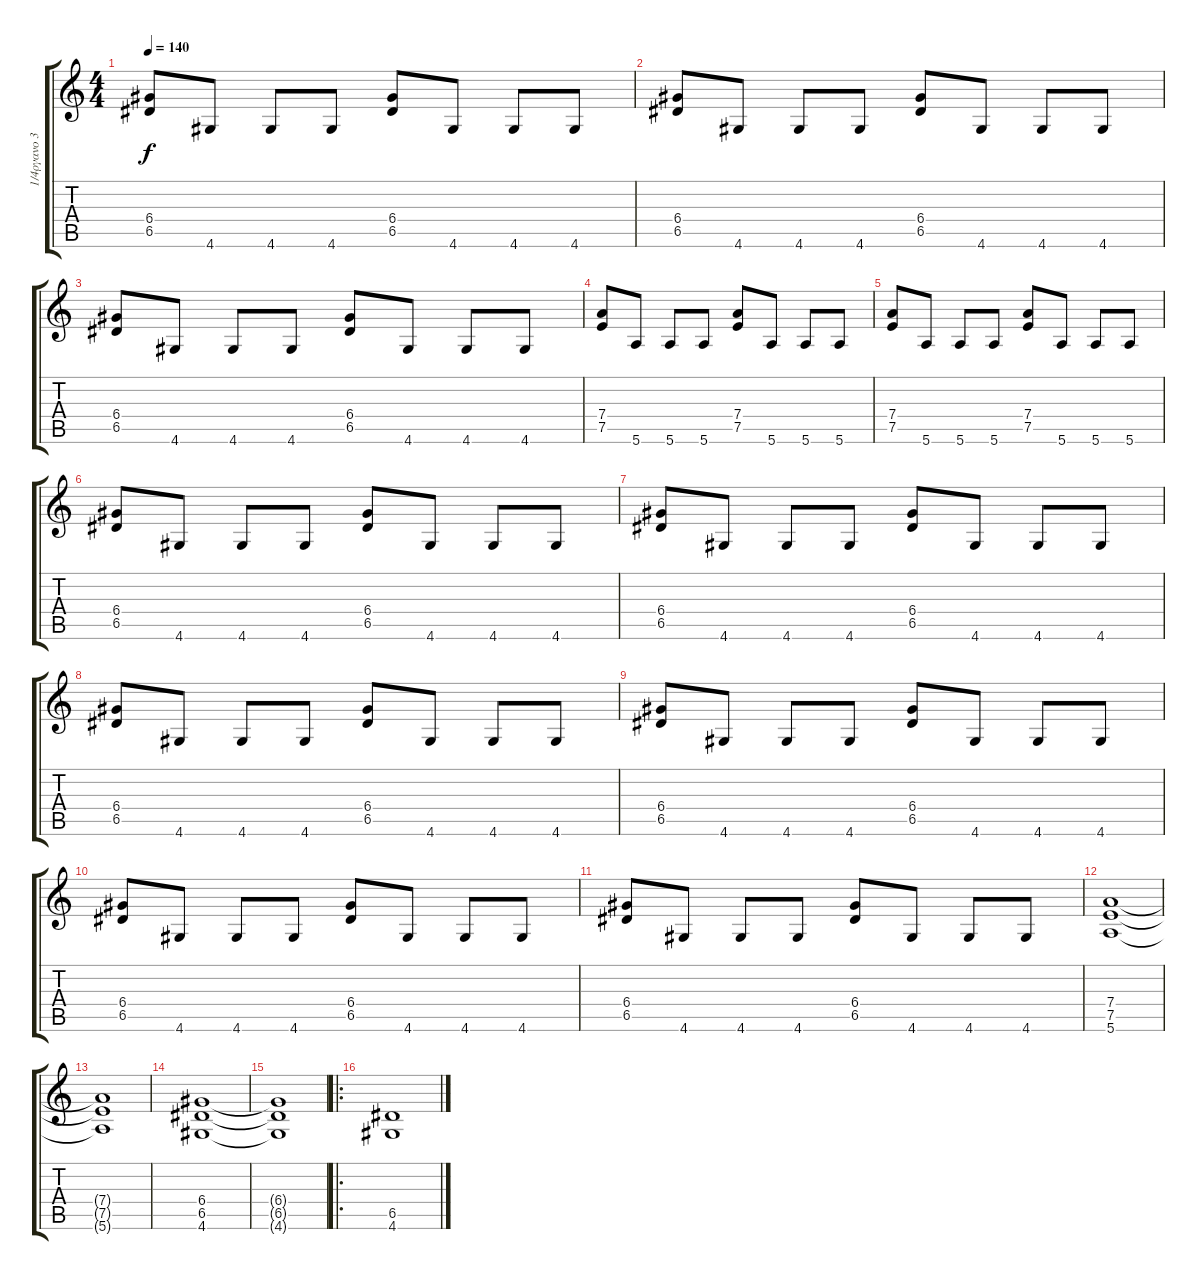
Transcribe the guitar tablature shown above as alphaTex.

\track ("1/4ργανο 3" "1/4ργανο 3") {instrument distortionguitar}
\staff {score tabs}
\tuning (E4 B3 G3 D3 A2 E2) {hide}
\ts (4 4)
\tempo 140
\clef g2
\ks c
(6.4 6.5).8{dy f} 4.6.8 4.6.8 4.6.8 (6.4 6.5).8 4.6.8 4.6.8 4.6.8 |
(6.4 6.5).8 4.6.8 4.6.8 4.6.8 (6.4 6.5).8 4.6.8 4.6.8 4.6.8 |
(6.4 6.5).8 4.6.8 4.6.8 4.6.8 (6.4 6.5).8 4.6.8 4.6.8 4.6.8 |
(7.4 7.5).8 5.6.8 5.6.8 5.6.8 (7.4 7.5).8 5.6.8 5.6.8 5.6.8 |
(7.4 7.5).8 5.6.8 5.6.8 5.6.8 (7.4 7.5).8 5.6.8 5.6.8 5.6.8 |
(6.4 6.5).8 4.6.8 4.6.8 4.6.8 (6.4 6.5).8 4.6.8 4.6.8 4.6.8 |
(6.4 6.5).8 4.6.8 4.6.8 4.6.8 (6.4 6.5).8 4.6.8 4.6.8 4.6.8 |
(6.4 6.5).8 4.6.8 4.6.8 4.6.8 (6.4 6.5).8 4.6.8 4.6.8 4.6.8 |
(6.4 6.5).8 4.6.8 4.6.8 4.6.8 (6.4 6.5).8 4.6.8 4.6.8 4.6.8 |
(6.4 6.5).8 4.6.8 4.6.8 4.6.8 (6.4 6.5).8 4.6.8 4.6.8 4.6.8 |
(6.4 6.5).8 4.6.8 4.6.8 4.6.8 (6.4 6.5).8 4.6.8 4.6.8 4.6.8 |
(7.4 7.5 5.6).1 |
(7.4{t} 7.5{t} 5.6{t}).1 |
(6.4 6.5 4.6).1 |
(6.4{t} 6.5{t} 4.6{t}).1 |
\ro
(6.5 4.6).1
